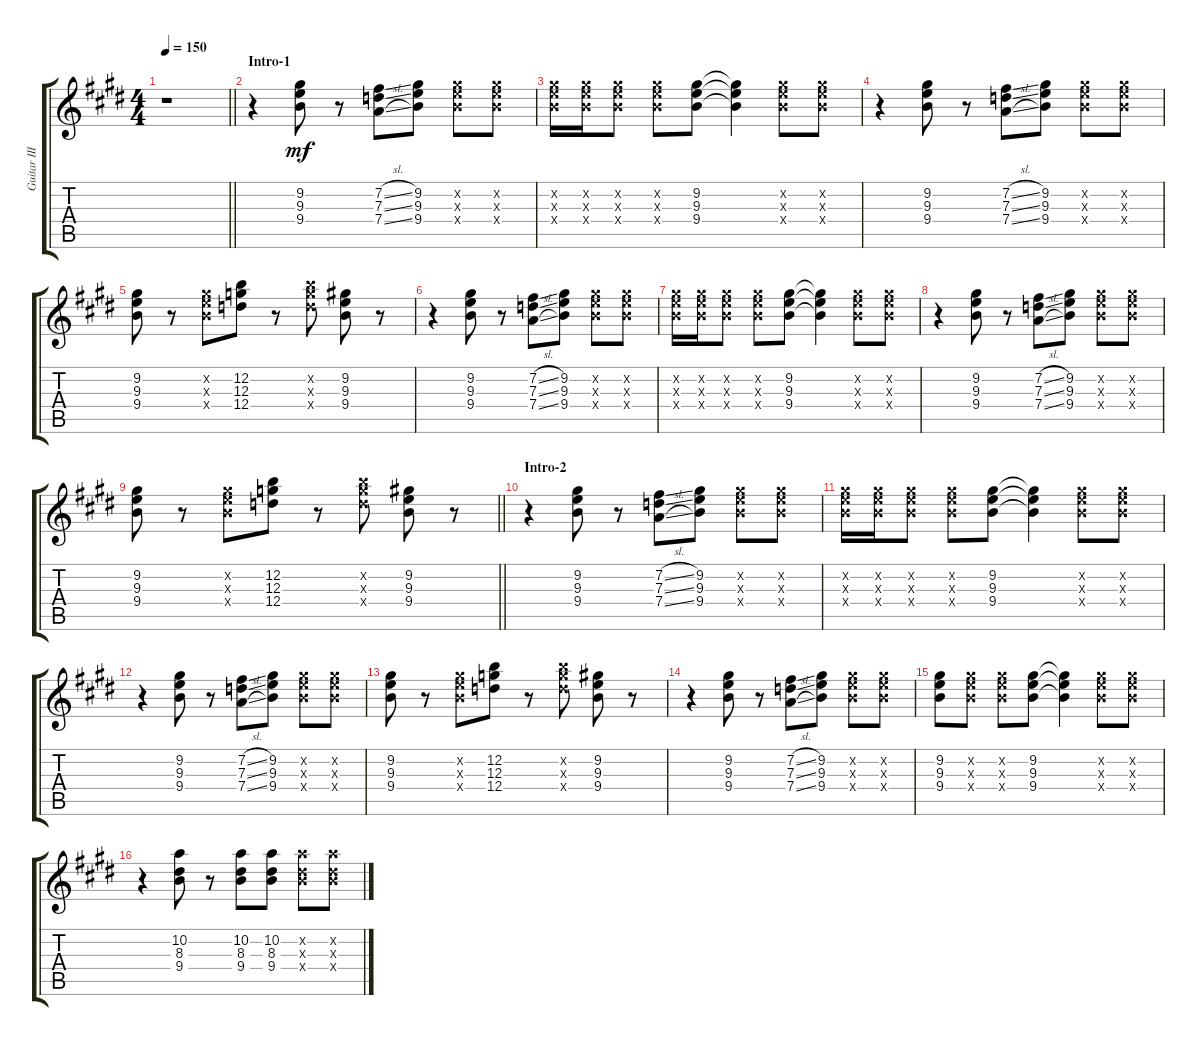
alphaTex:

\track ("Guitar III" "Guitar III") {instrument overdrivenguitar}
\staff {score tabs}
\tuning (E4 B3 G3 D3 A2 E2) {hide}
\ts (4 4)
\tempo 150
\clef g2
\barLineRight lightlight
\ks e
r.1{dy mf instrument overdrivenguitar} |
\section ("" "Intro-1")
r.4 (9.2 9.3 9.4).8 r.8 (7.2{sl} 7.3{sl} 7.4{sl}).8 (9.2 9.3 9.4).8 (9.2{x} 9.3{x} 9.4{x}).8 (9.2{x} 9.3{x} 9.4{x}).8 |
(9.2{x} 9.3{x} 9.4{x}).16 (9.2{x} 9.3{x} 9.4{x}).16 (9.2{x} 9.3{x} 9.4{x}).8 (9.2{x} 9.3{x} 9.4{x}).8 (9.2 9.3 9.4).8 (9.2{t} 9.3{t} 9.4{t}).4 (9.2{x} 9.3{x} 9.4{x}).8 (9.2{x} 9.3{x} 9.4{x}).8 |
r.4 (9.2 9.3 9.4).8 r.8 (7.2{sl} 7.3{sl} 7.4{sl}).8 (9.2 9.3 9.4).8 (9.2{x} 9.3{x} 9.4{x}).8 (9.2{x} 9.3{x} 9.4{x}).8 |
(9.2 9.3 9.4).8 r.8 (9.2{x} 9.3{x} 9.4{x}).8 (12.2 12.3 12.4).8 r.8 (12.2{x} 12.3{x} 12.4{x}).8 (9.2 9.3 9.4).8 r.8 |
r.4 (9.2 9.3 9.4).8 r.8 (7.2{sl} 7.3{sl} 7.4{sl}).8 (9.2 9.3 9.4).8 (9.2{x} 9.3{x} 9.4{x}).8 (9.2{x} 9.3{x} 9.4{x}).8 |
(9.2{x} 9.3{x} 9.4{x}).16 (9.2{x} 9.3{x} 9.4{x}).16 (9.2{x} 9.3{x} 9.4{x}).8 (9.2{x} 9.3{x} 9.4{x}).8 (9.2 9.3 9.4).8 (9.2{t} 9.3{t} 9.4{t}).4 (9.2{x} 9.3{x} 9.4{x}).8 (9.2{x} 9.3{x} 9.4{x}).8 |
r.4 (9.2 9.3 9.4).8 r.8 (7.2{sl} 7.3{sl} 7.4{sl}).8 (9.2 9.3 9.4).8 (9.2{x} 9.3{x} 9.4{x}).8 (9.2{x} 9.3{x} 9.4{x}).8 |
\barLineRight lightlight
(9.2 9.3 9.4).8 r.8 (9.2{x} 9.3{x} 9.4{x}).8 (12.2 12.3 12.4).8 r.8 (12.2{x} 12.3{x} 12.4{x}).8 (9.2 9.3 9.4).8 r.8 |
\section ("" "Intro-2")
r.4 (9.2 9.3 9.4).8 r.8 (7.2{sl} 7.3{sl} 7.4{sl}).8 (9.2 9.3 9.4).8 (9.2{x} 9.3{x} 9.4{x}).8 (9.2{x} 9.3{x} 9.4{x}).8 |
(9.2{x} 9.3{x} 9.4{x}).16 (9.2{x} 9.3{x} 9.4{x}).16 (9.2{x} 9.3{x} 9.4{x}).8 (9.2{x} 9.3{x} 9.4{x}).8 (9.2 9.3 9.4).8 (9.2{t} 9.3{t} 9.4{t}).4 (9.2{x} 9.3{x} 9.4{x}).8 (9.2{x} 9.3{x} 9.4{x}).8 |
r.4 (9.2 9.3 9.4).8 r.8 (7.2{sl} 7.3{sl} 7.4{sl}).8 (9.2 9.3 9.4).8 (9.2{x} 9.3{x} 9.4{x}).8 (9.2{x} 9.3{x} 9.4{x}).8 |
(9.2 9.3 9.4).8 r.8 (9.2{x} 9.3{x} 9.4{x}).8 (12.2 12.3 12.4).8 r.8 (12.2{x} 12.3{x} 12.4{x}).8 (9.2 9.3 9.4).8 r.8 |
r.4 (9.2 9.3 9.4).8 r.8 (7.2{sl} 7.3{sl} 7.4{sl}).8 (9.2 9.3 9.4).8 (9.2{x} 9.3{x} 9.4{x}).8 (9.2{x} 9.3{x} 9.4{x}).8 |
(9.2 9.3 9.4).8 (9.2{x} 9.3{x} 9.4{x}).8 (9.2{x} 9.3{x} 9.4{x}).8 (9.2 9.3 9.4).8 (9.2{t} 9.3{t} 9.4{t}).4 (9.2{x} 9.3{x} 9.4{x}).8 (9.2{x} 9.3{x} 9.4{x}).8 |
r.4 (10.2 8.3 9.4).8 r.8 (10.2 8.3 9.4).8 (10.2 8.3 9.4).8 (10.2{x} 8.3{x} 9.4{x}).8 (10.2{x} 8.3{x} 9.4{x}).8
